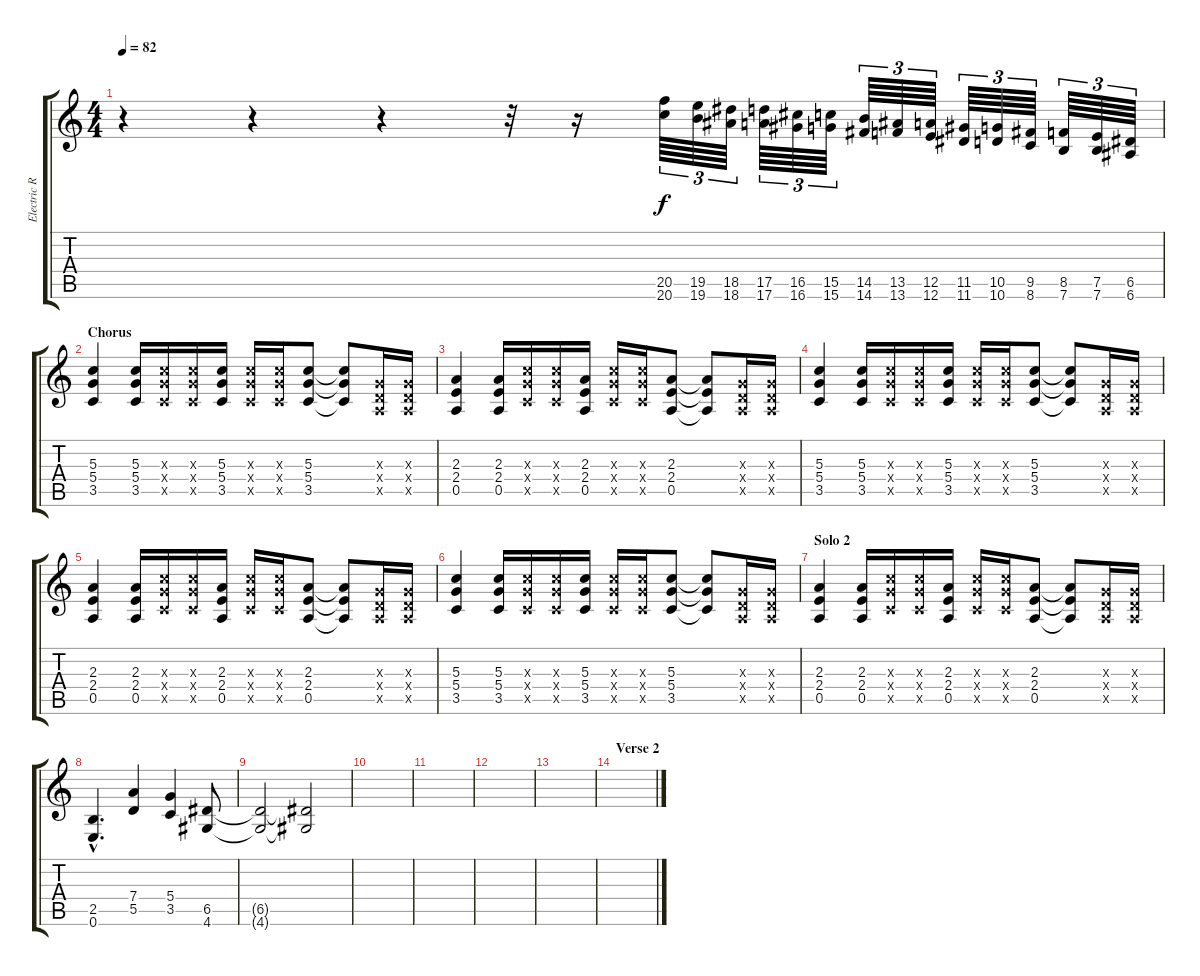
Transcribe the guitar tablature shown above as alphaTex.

\track ("Electric Rythm" "Electric R") {instrument distortionguitar}
\staff {score tabs}
\tuning (E4 B3 G3 D3 A2 E2) {hide}
\ts (4 4)
\tempo 82
\clef g2
\ks c
r.4{dy f} r.4 r.4 r.32 r.16 (20.5 20.6).64{tu (3 2) instrument guitarfretnoise} (19.5 19.6).64{tu (3 2)} (18.5 18.6).64{tu (3 2)} (17.5 17.6).64{tu (3 2)} (16.5 16.6).64{tu (3 2)} (15.5 15.6).64{tu (3 2)} (14.5 14.6).64{tu (3 2)} (13.5 13.6).64{tu (3 2)} (12.5 12.6).64{tu (3 2)} (11.5 11.6).64{tu (3 2)} (10.5 10.6).64{tu (3 2)} (9.5 8.6).64{tu (3 2)} (8.5 7.6).64{tu (3 2)} (7.5 7.6).64{tu (3 2)} (6.5 6.6).64{tu (3 2)} |
\section ("" "Chorus")
(5.3 5.4 3.5).4{instrument distortionguitar} (5.3 5.4 3.5).16 (5.3{x} 5.4{x} 3.5{x}).16 (5.3{x} 5.4{x} 3.5{x}).16 (5.3 5.4 3.5).16 (5.3{x} 5.4{x} 3.5{x}).16 (5.3{x} 5.4{x} 3.5{x}).16 (5.3 5.4 3.5).8 (5.3{t} 5.4{t} 3.5{t}).8 (0.3{x} 0.4{x} 0.5{x}).16 (0.3{x} 0.4{x} 0.5{x}).16 |
(2.3 2.4 0.5).4 (2.3 2.4 0.5).16 (5.3{x} 5.4{x} 3.5{x}).16 (5.3{x} 5.4{x} 3.5{x}).16 (2.3 2.4 0.5).16 (5.3{x} 5.4{x} 3.5{x}).16 (5.3{x} 5.4{x} 3.5{x}).16 (2.3 2.4 0.5).8 (2.3{t} 2.4{t} 0.5{t}).8 (0.3{x} 0.4{x} 0.5{x}).16 (0.3{x} 0.4{x} 0.5{x}).16 |
(5.3 5.4 3.5).4 (5.3 5.4 3.5).16 (5.3{x} 5.4{x} 3.5{x}).16 (5.3{x} 5.4{x} 3.5{x}).16 (5.3 5.4 3.5).16 (5.3{x} 5.4{x} 3.5{x}).16 (5.3{x} 5.4{x} 3.5{x}).16 (5.3 5.4 3.5).8 (5.3{t} 5.4{t} 3.5{t}).8 (0.3{x} 0.4{x} 0.5{x}).16 (0.3{x} 0.4{x} 0.5{x}).16 |
(2.3 2.4 0.5).4 (2.3 2.4 0.5).16 (5.3{x} 5.4{x} 3.5{x}).16 (5.3{x} 5.4{x} 3.5{x}).16 (2.3 2.4 0.5).16 (5.3{x} 5.4{x} 3.5{x}).16 (5.3{x} 5.4{x} 3.5{x}).16 (2.3 2.4 0.5).8 (2.3{t} 2.4{t} 0.5{t}).8 (0.3{x} 0.4{x} 0.5{x}).16 (0.3{x} 0.4{x} 0.5{x}).16 |
(5.3 5.4 3.5).4 (5.3 5.4 3.5).16 (5.3{x} 5.4{x} 3.5{x}).16 (5.3{x} 5.4{x} 3.5{x}).16 (5.3 5.4 3.5).16 (5.3{x} 5.4{x} 3.5{x}).16 (5.3{x} 5.4{x} 3.5{x}).16 (5.3 5.4 3.5).8 (5.3{t} 5.4{t} 3.5{t}).8 (0.3{x} 0.4{x} 0.5{x}).16 (0.3{x} 0.4{x} 0.5{x}).16 |
\section ("" "Solo 2")
(2.3 2.4 0.5).4 (2.3 2.4 0.5).16 (5.3{x} 5.4{x} 3.5{x}).16 (5.3{x} 5.4{x} 3.5{x}).16 (2.3 2.4 0.5).16 (5.3{x} 5.4{x} 3.5{x}).16 (5.3{x} 5.4{x} 3.5{x}).16 (2.3 2.4 0.5).8 (2.3{t} 2.4{t} 0.5{t}).8 (0.3{x} 0.4{x} 0.5{x}).16 (0.3{x} 0.4{x} 0.5{x}).16 |
(2.5{hac} 0.6{hac}).4{d} (7.4 5.5).4 (5.4 3.5).4 (6.5 4.6).8 |
(6.5{t} 4.6{t}).2{volume 3} (6.5{t} 4.6{t}).2 |
|
|
|
|
\section ("" "Verse 2")
